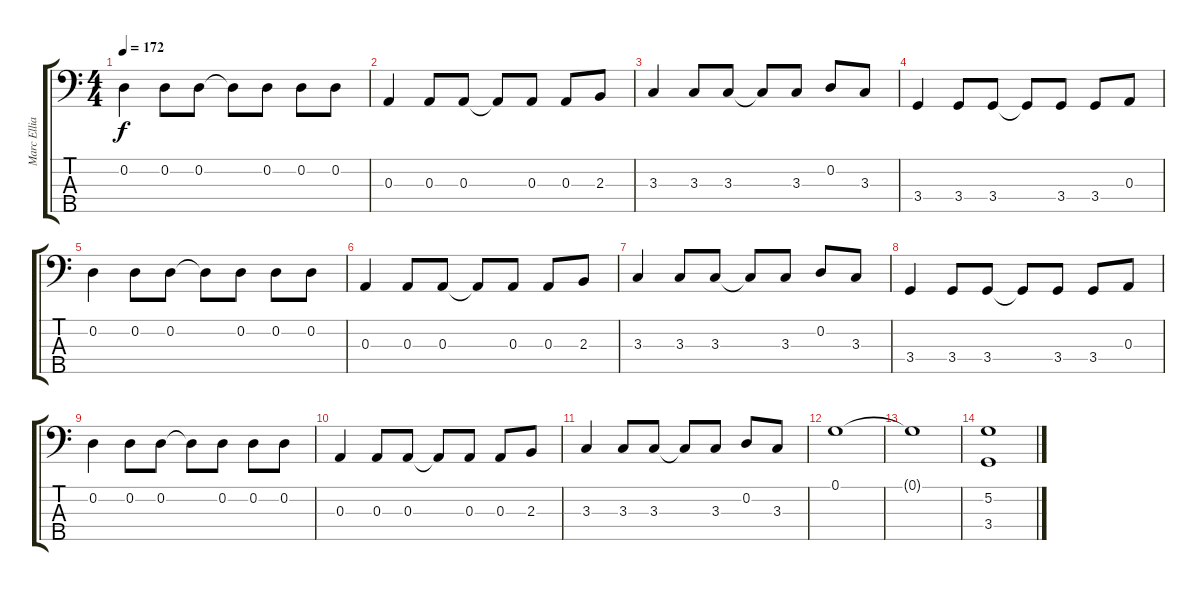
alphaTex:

\track ("Marc Elliard" "Marc Ellia") {instrument electricbassfinger}
\staff {score tabs}
\tuning (G2 D2 A1 E1 B0) {hide}
\ts (4 4)
\tempo 172
\clef f4
\ks c
0.2.4{dy f} 0.2.8 0.2.8 0.2{t}.8 0.2.8 0.2.8 0.2.8 |
0.3.4 0.3.8 0.3.8 0.3{t}.8 0.3.8 0.3.8 2.3.8 |
3.3.4 3.3.8 3.3.8 3.3{t}.8 3.3.8 0.2.8 3.3.8 |
3.4.4 3.4.8 3.4.8 3.4{t}.8 3.4.8 3.4.8 0.3.8 |
0.2.4 0.2.8 0.2.8 0.2{t}.8 0.2.8 0.2.8 0.2.8 |
0.3.4 0.3.8 0.3.8 0.3{t}.8 0.3.8 0.3.8 2.3.8 |
3.3.4 3.3.8 3.3.8 3.3{t}.8 3.3.8 0.2.8 3.3.8 |
3.4.4 3.4.8 3.4.8 3.4{t}.8 3.4.8 3.4.8 0.3.8 |
0.2.4 0.2.8 0.2.8 0.2{t}.8 0.2.8 0.2.8 0.2.8 |
0.3.4 0.3.8 0.3.8 0.3{t}.8 0.3.8 0.3.8 2.3.8 |
3.3.4 3.3.8 3.3.8 3.3{t}.8 3.3.8 0.2.8 3.3.8 |
0.1.1 |
0.1{t}.1 |
(5.2 3.4).1
